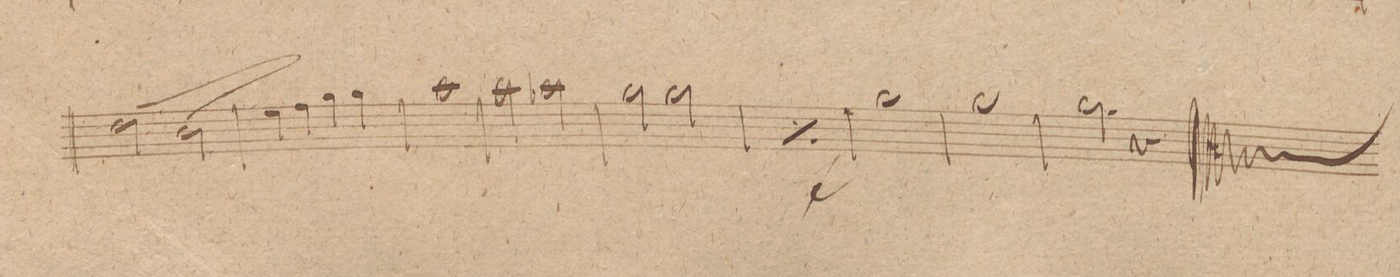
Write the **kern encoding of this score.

**kern	**dynam
*I"Corno. 1mo in D.	*
*clefG2	*
*k[f#c#]	*
*met(c)	*
*M4/4	*
2e\	>
2c#\	.
=85	=85
4f#\	.
4g\	]
4a\	.
4a\	.
=86	=86
1b	.
=87	=87
2b\	.
2b-X\	.
=88	=88
2a\	.
2a\	.
=89	=89
*rep	*
2a\	.
2a\	f
*Xrep	*
=90	=90
1a	.
=91	=91
1a	.
=92	=92
2.a\	.
4r	.
==	==
*-	*-
